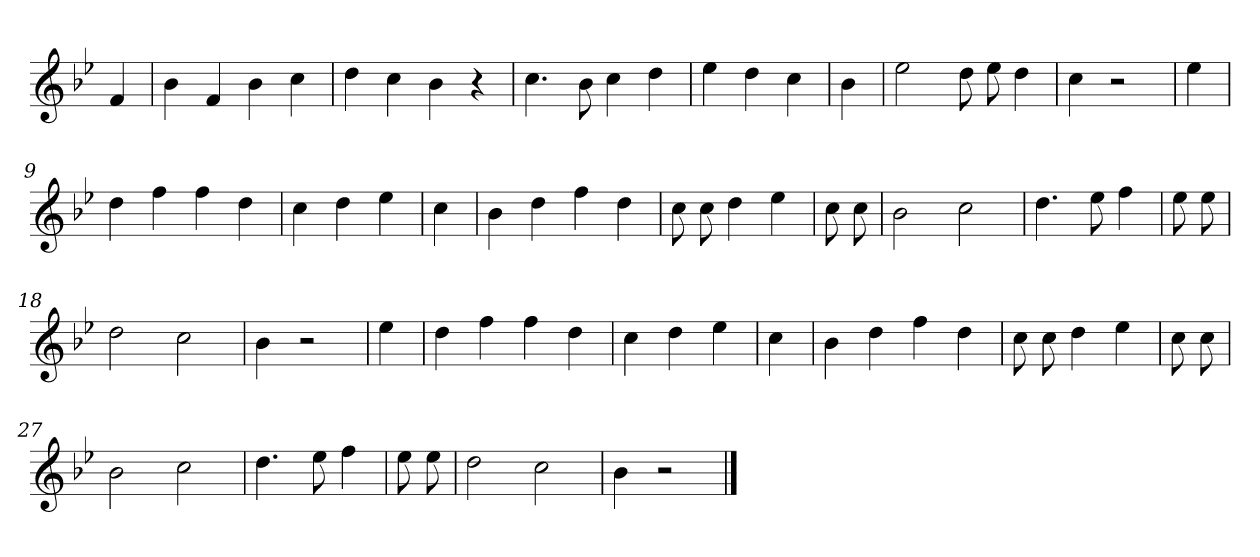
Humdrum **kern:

**kern
*part1
*staff1
*clefG2
*k[b-e-]
*B-:
=
4f
=1
4b-
4f
4b-
4cc
=2
4dd
4cc
4b-
4r
=3
4.cc
8b-
4cc
4dd
=4
4ee-
4dd
4cc
=5
4b-
=6
2ee-
8dd
8ee-
4dd
=7
4cc
2r
=8
4ee-
=9
4dd
4ff
4ff
4dd
=10
4cc
4dd
4ee-
=11
4cc
=12
4b-
4dd
4ff
4dd
=13
8cc
8cc
4dd
4ee-
=14
8cc
8cc
=15
2b-
2cc
=16
4.dd
8ee-
4ff
=17
8ee-
8ee-
=18
2dd
2cc
=19
4b-
2r
=20
4ee-
=21
4dd
4ff
4ff
4dd
=22
4cc
4dd
4ee-
=23
4cc
=24
4b-
4dd
4ff
4dd
=25
8cc
8cc
4dd
4ee-
=26
8cc
8cc
=27
2b-
2cc
=28
4.dd
8ee-
4ff
=29
8ee-
8ee-
=30
2dd
2cc
=31
4b-
2r
==
*-
